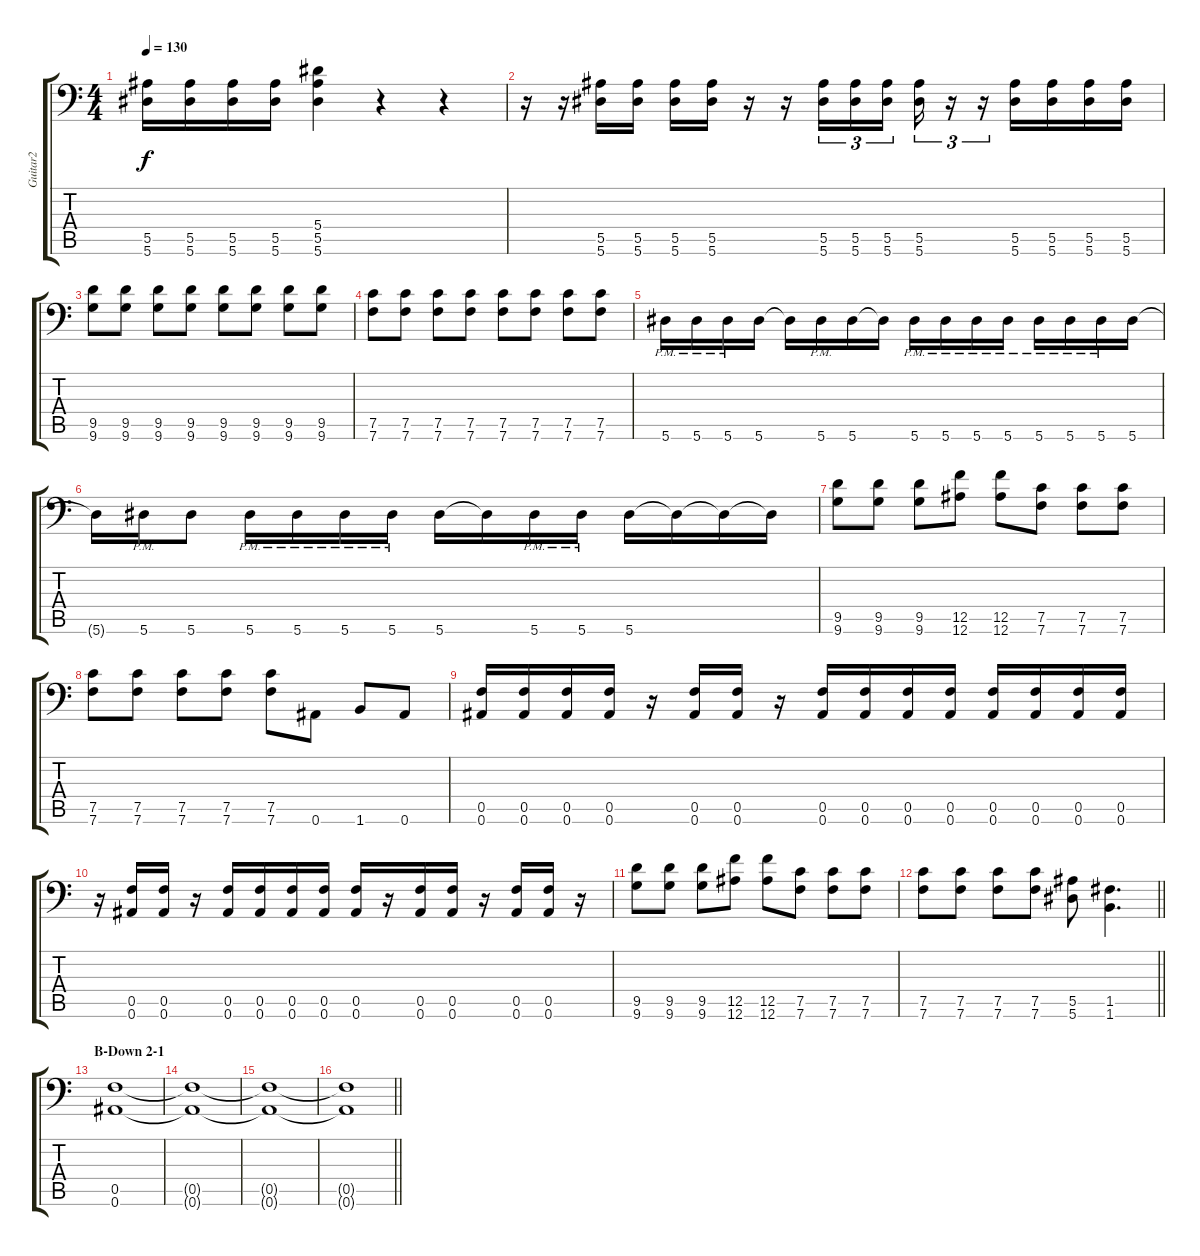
\track ("Guitar2" "Guitar2") {instrument overdrivenguitar}
\staff {score tabs}
\tuning (C4 G3 Eb3 Bb2 F2 Bb1) {hide}
\ts (4 4)
\tempo 130
\clef f4
\ks c
(5.5 5.6).16{dy f} (5.5 5.6).16 (5.5 5.6).16 (5.5 5.6).16 (5.4 5.5 5.6).4 r.4 r.4 |
r.16 r.16 (5.5 5.6).16 (5.5 5.6).16 (5.5 5.6).16 (5.5 5.6).16 r.16 r.16 (5.5 5.6).16{tu (3 2)} (5.5 5.6).16{tu (3 2)} (5.5 5.6).16{tu (3 2) beam splitsecondary} (5.5 5.6).16{tu (3 2)} r.16{tu (3 2)} r.16{tu (3 2)} (5.5 5.6).16 (5.5 5.6).16 (5.5 5.6).16 (5.5 5.6).16 |
(9.5 9.6).8 (9.5 9.6).8 (9.5 9.6).8 (9.5 9.6).8 (9.5 9.6).8 (9.5 9.6).8 (9.5 9.6).8 (9.5 9.6).8 |
(7.5 7.6).8 (7.5 7.6).8 (7.5 7.6).8 (7.5 7.6).8 (7.5 7.6).8 (7.5 7.6).8 (7.5 7.6).8 (7.5 7.6).8 |
5.6{pm}.16 5.6{pm}.16 5.6{pm}.16 5.6.16 5.6{t}.16 5.6{pm}.16 5.6.16 5.6{t}.16 5.6{pm}.16 5.6{pm}.16 5.6{pm}.16 5.6{pm}.16 5.6{pm}.16 5.6{pm}.16 5.6{pm}.16 5.6.16 |
5.6{t}.16 5.6{pm}.16 5.6.8 5.6{pm}.16 5.6{pm}.16 5.6{pm}.16 5.6{pm}.16 5.6.16 5.6{t}.16 5.6{pm}.16 5.6{pm}.16 5.6.16 5.6{t}.16 5.6{t}.16 5.6{t}.16 |
(9.5 9.6).8 (9.5 9.6).8 (9.5 9.6).8 (12.5 12.6).8 (12.5 12.6).8 (7.5 7.6).8 (7.5 7.6).8 (7.5 7.6).8 |
(7.5 7.6).8 (7.5 7.6).8 (7.5 7.6).8 (7.5 7.6).8 (7.5 7.6).8 0.6.8 1.6.8 0.6.8 |
(0.5 0.6).16 (0.5 0.6).16 (0.5 0.6).16 (0.5 0.6).16 r.16 (0.5 0.6).16 (0.5 0.6).16 r.16 (0.5 0.6).16 (0.5 0.6).16 (0.5 0.6).16 (0.5 0.6).16 (0.5 0.6).16 (0.5 0.6).16 (0.5 0.6).16 (0.5 0.6).16 |
r.16 (0.5 0.6).16 (0.5 0.6).16 r.16 (0.5 0.6).16 (0.5 0.6).16 (0.5 0.6).16 (0.5 0.6).16 (0.5 0.6).16 r.16 (0.5 0.6).16 (0.5 0.6).16 r.16 (0.5 0.6).16 (0.5 0.6).16 r.16 |
(9.5 9.6).8 (9.5 9.6).8 (9.5 9.6).8 (12.5 12.6).8 (12.5 12.6).8 (7.5 7.6).8 (7.5 7.6).8 (7.5 7.6).8 |
\barLineRight lightlight
(7.5 7.6).8 (7.5 7.6).8 (7.5 7.6).8 (7.5 7.6).8 (5.5 5.6).8 (1.5 1.6).4{d} |
\section ("" "B-Down 2-1")
(0.5 0.6).1 |
(0.5{t} 0.6{t}).1 |
(0.5{t} 0.6{t}).1 |
\barLineRight lightlight
(0.5{t} 0.6{t}).1
